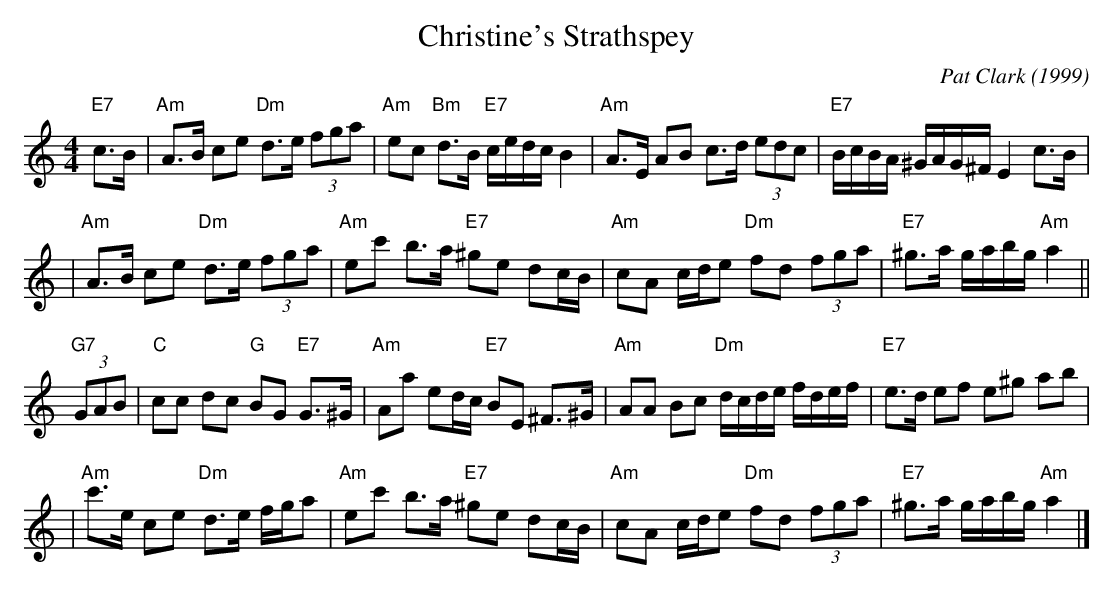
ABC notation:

X:1
T: Christine's Strathspey
C: Pat Clark (1999)
M: 4/4
L: 1/8
K: Am
"E7"c>B \
| "Am"A>B ce "Dm"d>e (3fga | "Am"ec "Bm"d>B "E7"c/e/d/c/ B2 \
| "Am"A>E AB c>d (3edc | "E7"B/c/B/A/ ^G/A/G/^F/ E2 c>B |
| "Am"A>B ce "Dm"d>e (3fga | "Am"ec' b>a "E7"^ge dc/B/ \
| "Am"cA c/d/e "Dm"fd (3fga | "E7"^g>a g/a/b/g/ "Am"a2 ||
"G7"(3GAB \
| "C"cc dc "G"BG "E7"G>^G | "Am"Aa ed/c/ "E7"BE ^F>^G \
| "Am"AA Bc "Dm"d/c/d/e/ f/d/e/f/ | "E7"e>d ef e^g ab |
| "Am"c'>e ce "Dm"d>e f/g/a | "Am"ec' b>a "E7"^ge dc/B/ \
| "Am"cA c/d/e "Dm"fd (3fga | "E7"^g>a g/a/b/g/ "Am"a2 |]
